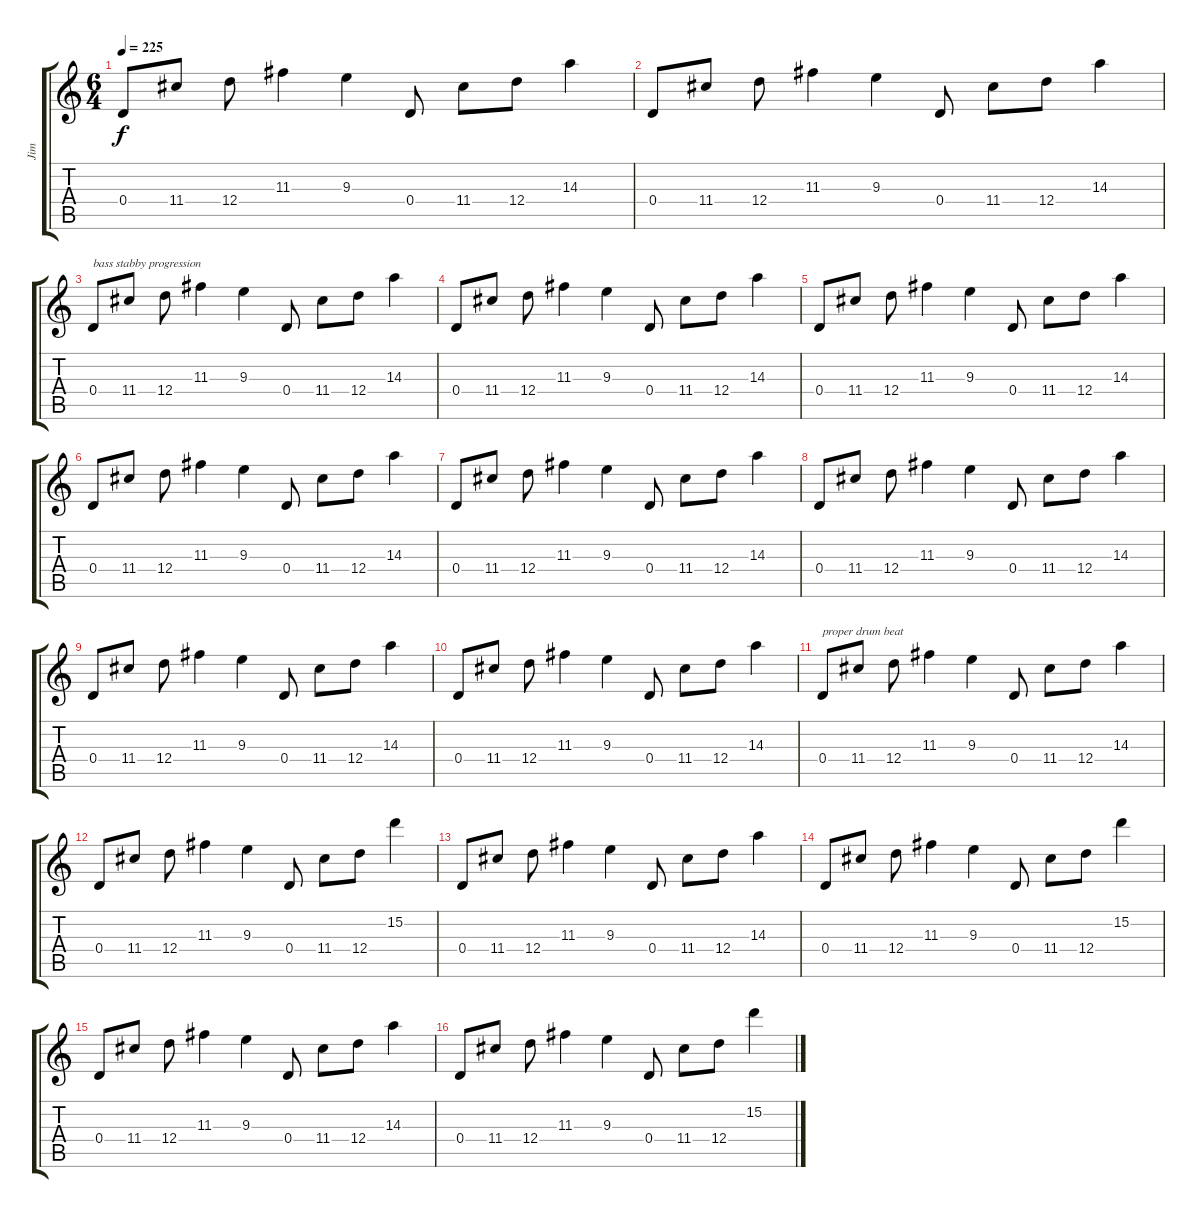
\track ("Jim" "Jim") {instrument electricguitarjazz}
\staff {score tabs}
\tuning (E4 B3 G3 D3 A2 D2) {hide}
\ts (6 4)
\tempo 225
\clef g2
\ks c
0.4.8{dy f} 11.4.8 12.4.8 11.3.4 9.3.4 0.4.8 11.4.8 12.4.8 14.3.4 |
0.4.8 11.4.8 12.4.8 11.3.4 9.3.4 0.4.8 11.4.8 12.4.8 14.3.4 |
0.4.8{txt "bass stabby progression"} 11.4.8 12.4.8 11.3.4 9.3.4 0.4.8 11.4.8 12.4.8 14.3.4 |
0.4.8 11.4.8 12.4.8 11.3.4 9.3.4 0.4.8 11.4.8 12.4.8 14.3.4 |
0.4.8 11.4.8 12.4.8 11.3.4 9.3.4 0.4.8 11.4.8 12.4.8 14.3.4 |
0.4.8 11.4.8 12.4.8 11.3.4 9.3.4 0.4.8 11.4.8 12.4.8 14.3.4 |
0.4.8 11.4.8 12.4.8 11.3.4 9.3.4 0.4.8 11.4.8 12.4.8 14.3.4 |
0.4.8 11.4.8 12.4.8 11.3.4 9.3.4 0.4.8 11.4.8 12.4.8 14.3.4 |
0.4.8 11.4.8 12.4.8 11.3.4 9.3.4 0.4.8 11.4.8 12.4.8 14.3.4 |
0.4.8 11.4.8 12.4.8 11.3.4 9.3.4 0.4.8 11.4.8 12.4.8 14.3.4 |
0.4.8{txt "proper drum beat"} 11.4.8 12.4.8 11.3.4 9.3.4 0.4.8 11.4.8 12.4.8 14.3.4 |
0.4.8 11.4.8 12.4.8 11.3.4 9.3.4 0.4.8 11.4.8 12.4.8 15.2.4 |
0.4.8 11.4.8 12.4.8 11.3.4 9.3.4 0.4.8 11.4.8 12.4.8 14.3.4 |
0.4.8 11.4.8 12.4.8 11.3.4 9.3.4 0.4.8 11.4.8 12.4.8 15.2.4 |
0.4.8 11.4.8 12.4.8 11.3.4 9.3.4 0.4.8 11.4.8 12.4.8 14.3.4 |
0.4.8 11.4.8 12.4.8 11.3.4 9.3.4 0.4.8 11.4.8 12.4.8 15.2.4
